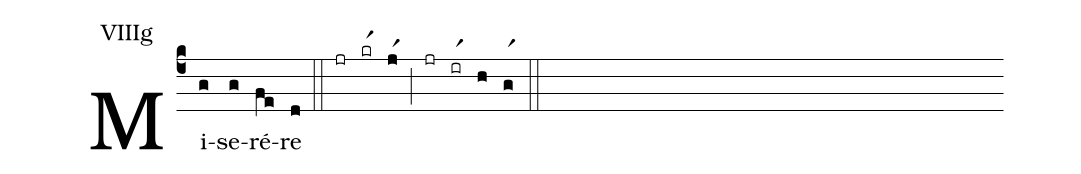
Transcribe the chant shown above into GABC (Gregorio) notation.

annotation: VIIIg;
%%
(c4) Mi(g)se(g)ré(fe)re(d) (::) (jr)(krr1)(jr1)(;)(jr)(irr1)(h)(gr1)(::)
